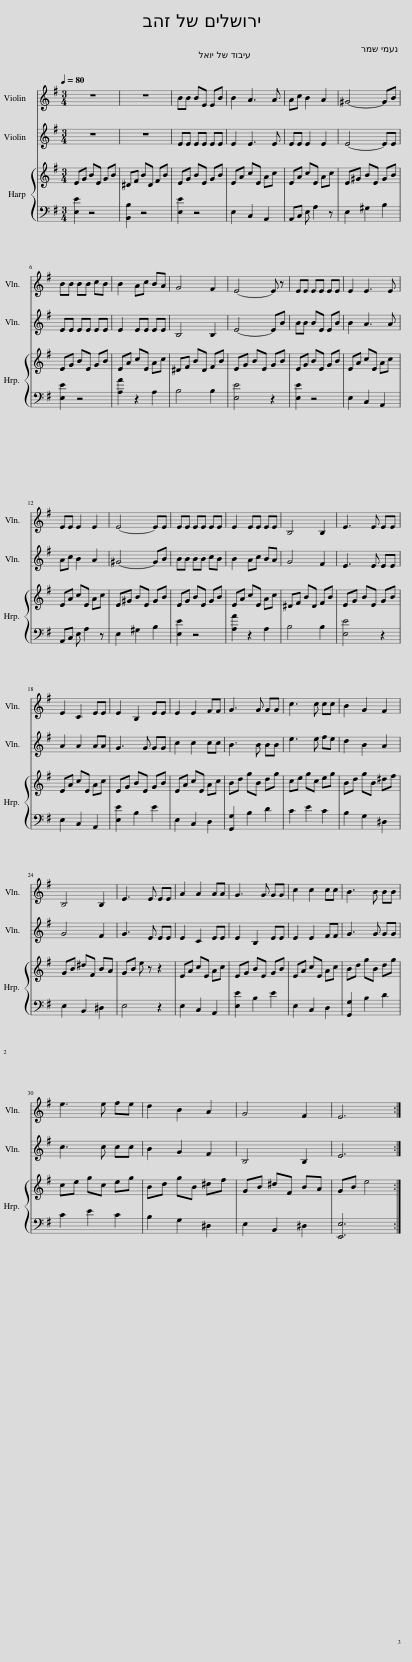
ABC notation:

X:1
%%score 1 2 { 3 | 4 }
L:1/8
Q:1/4=80
M:3/4
I:linebreak $
K:G
V:1 treble
V:2 treble
V:3 treble
V:4 bass
V:1
 z6 | z6 | BB BE EB | B2 A3 A | Ac B2 A2 | %5
 ^G4- GB |$ BB BB cB | B2 Ac BA | G4 F2 | E4- E z | %10
 EE EE EE | E2 E3 E |$ EE E2 E2 | E4- EE | EE EE EE | %15
 E2 EE EE | B,4 B,2 | E3 E EE |$ E2 C2 EE | E2 B,2 EE | %20
 E2 E2 FF | G3 G GG | c3 c cc | B2 G2 F2 |$ B,4 B,2 | %25
 E3 E EE | A2 A2 AA | G3 G GG | c2 c2 cc | B3 B BB |$ %30
 e3 e fe | d2 B2 A2 | G4 F2 | E6 :| %34
V:2
 z6 | z6 | EE EE EE | E2 E3 E | EE E2 E2 | %5
 E4- EE |$ EE EE EE | E2 EE EE | B,4 B,2 | E4- EB | %10
 BB BE EB | B2 A3 A |$ Ac B2 A2 | ^G4- GB | BB BB cB | %15
 B2 Ac BA | G4 F2 | E3 E EE |$ A2 A2 AA | G3 G GG | %20
 c2 c2 cc | B3 B BB | e3 e fe | d2 B2 A2 |$ G4 F2 | %25
 G3 E EE | E2 C2 EE | E2 B,2 EE | E2 E2 FF | G3 G GG |$ %30
 c3 c cc | B2 G2 F2 | B,4 B,2 | E6 :| %34
V:3
 EG BE GB | ^DF BD FB | EG BE GB | EA cE Ac | EA cE Ac | %5
 E^G BE GB |$ EG BE GB | EA cE Ac | ^DF BD FB | EG BE GB | %10
 EG BE GB | EA cE Ac |$ EA cE Ac | E^G BE GB | EG BE GB | %15
 EA cE Ac | ^DF BD FB | EG BE GB |$ EA cE Ac | EG BE GB | %20
 EA cE Ac | Bd gB dg | ce gc eg | Bd gB ^df |$ GB ^dF BA | %25
 GB e z z2 | EA cE Ac | EG BE GB | EA cE Ac | Bd gB dg |$ %30
 ce gc eg | Bd gB ^df | GB ^dF BA | GB e4 :| %34
V:4
 [E,E]2 z4 | [B,,B,]2 z4 | [E,E]2 z4 | E,2 C,2 A,,2 | A,,C, E, A,2 z | %5
 E,2 ^G,2 B,2 |$ [E,E]2 z4 | [A,A]2 z2 A,2 | B,4 B,2 | [E,E]4 z2 | %10
 [E,E]2 z4 | E,2 C,2 A,,2 |$ A,,C, E, A,2 z | E,2 ^G,2 B,2 | [E,E]2 z4 | %15
 [A,A]2 z2 A,2 | B,4 B,2 | [E,E]4 z2 |$ E,2 C,2 A,,2 | [E,E]2 B,2 E2 | %20
 E,2 C,2 D,2 | [G,,G,]2 B,2 D2 | C2 E2 C2 | B,2 G,2 ^D,2 |$ E,2 B,,2 ^D,2 | %25
 E,4 z2 | E,2 C,2 A,,2 | [E,E]2 B,2 E2 | E,2 C,2 D,2 | [G,,G,]2 B,2 D2 |$ %30
 C2 E2 C2 | B,2 G,2 ^D,2 | E,2 B,,2 ^D,2 | [E,,E,]6 :| %34
